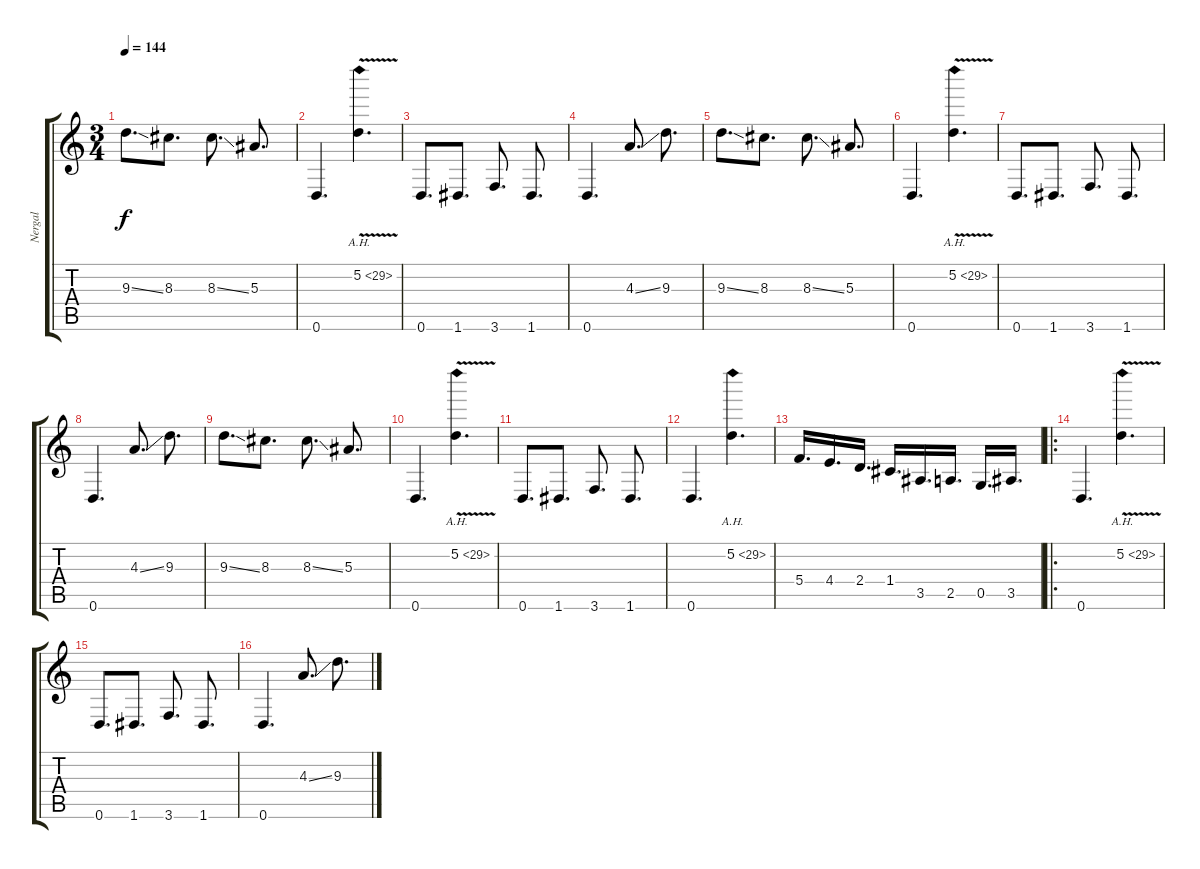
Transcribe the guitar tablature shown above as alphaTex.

\track ("Nergal" "Nergal") {instrument overdrivenguitar}
\staff {score tabs}
\tuning (D4 A3 F3 C3 G2 D2) {hide}
\ts (3 4)
\tempo 144
\clef g2
\ks c
9.3{ss}.8{d dy f} 8.3.8{d} 8.3{ss}.8{d} 5.3.8{d} |
0.6.4{d} 5.2{ah 24 v}.4{d} |
0.6.8{d} 1.6.8{d} 3.6.8{d} 1.6.8{d} |
0.6.4{d} 4.3{ss}.8{d} 9.3.8{d} |
9.3{ss}.8{d} 8.3.8{d} 8.3{ss}.8{d} 5.3.8{d} |
0.6.4{d} 5.2{ah 24 v}.4{d} |
0.6.8{d} 1.6.8{d} 3.6.8{d} 1.6.8{d} |
0.6.4{d} 4.3{ss}.8{d} 9.3.8{d} |
9.3{ss}.8{d} 8.3.8{d} 8.3{ss}.8{d} 5.3.8{d} |
0.6.4{d} 5.2{ah 24 v}.4{d} |
0.6.8{d} 1.6.8{d} 3.6.8{d} 1.6.8{d} |
0.6.4{d} 5.2{ah 24}.4{d} |
5.4.16{d} 4.4.16{d} 2.4.16{d} 1.4.16{d} 3.5.16{d} 2.5.16{d} 0.5.16{d} 3.5.16{d} |
\ro
0.6.4{d} 5.2{ah 24 v}.4{d} |
0.6.8{d} 1.6.8{d} 3.6.8{d} 1.6.8{d} |
0.6.4{d} 4.3{ss}.8{d} 9.3.8{d}
